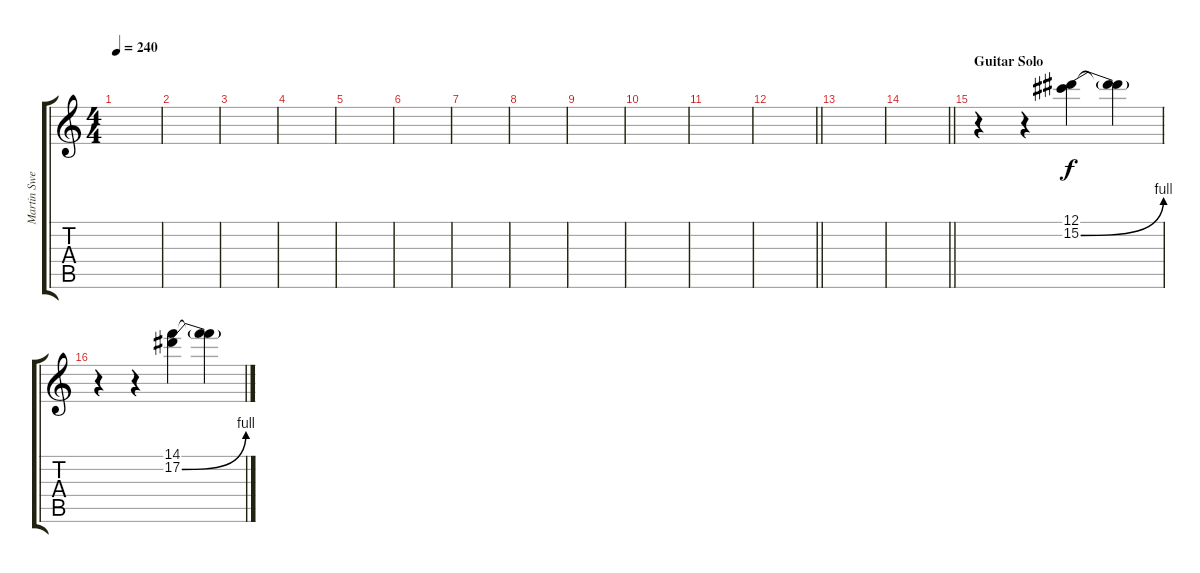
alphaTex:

\track ("Martin Sweet (Solo/Fill Guitar)" "Martin Swe") {instrument distortionguitar}
\staff {score tabs}
\tuning (Eb4 Bb3 Gb3 Db3 Ab2 Eb2) {hide}
\ts (4 4)
\tempo 240
\clef g2
\ks c
|
|
|
|
|
|
|
|
|
|
|
\barLineRight lightlight
|
|
\barLineRight lightlight
|
\section ("" "Guitar Solo")
r.4{volume 12} r.4 (12.1 15.2{be (bend 0 0 60 4)}).4 (12.1{t} 15.2{t}).4 |
r.4 r.4 (14.1 17.2{be (bend 0 0 60 4)}).4 (14.1{t} 17.2{t}).4
